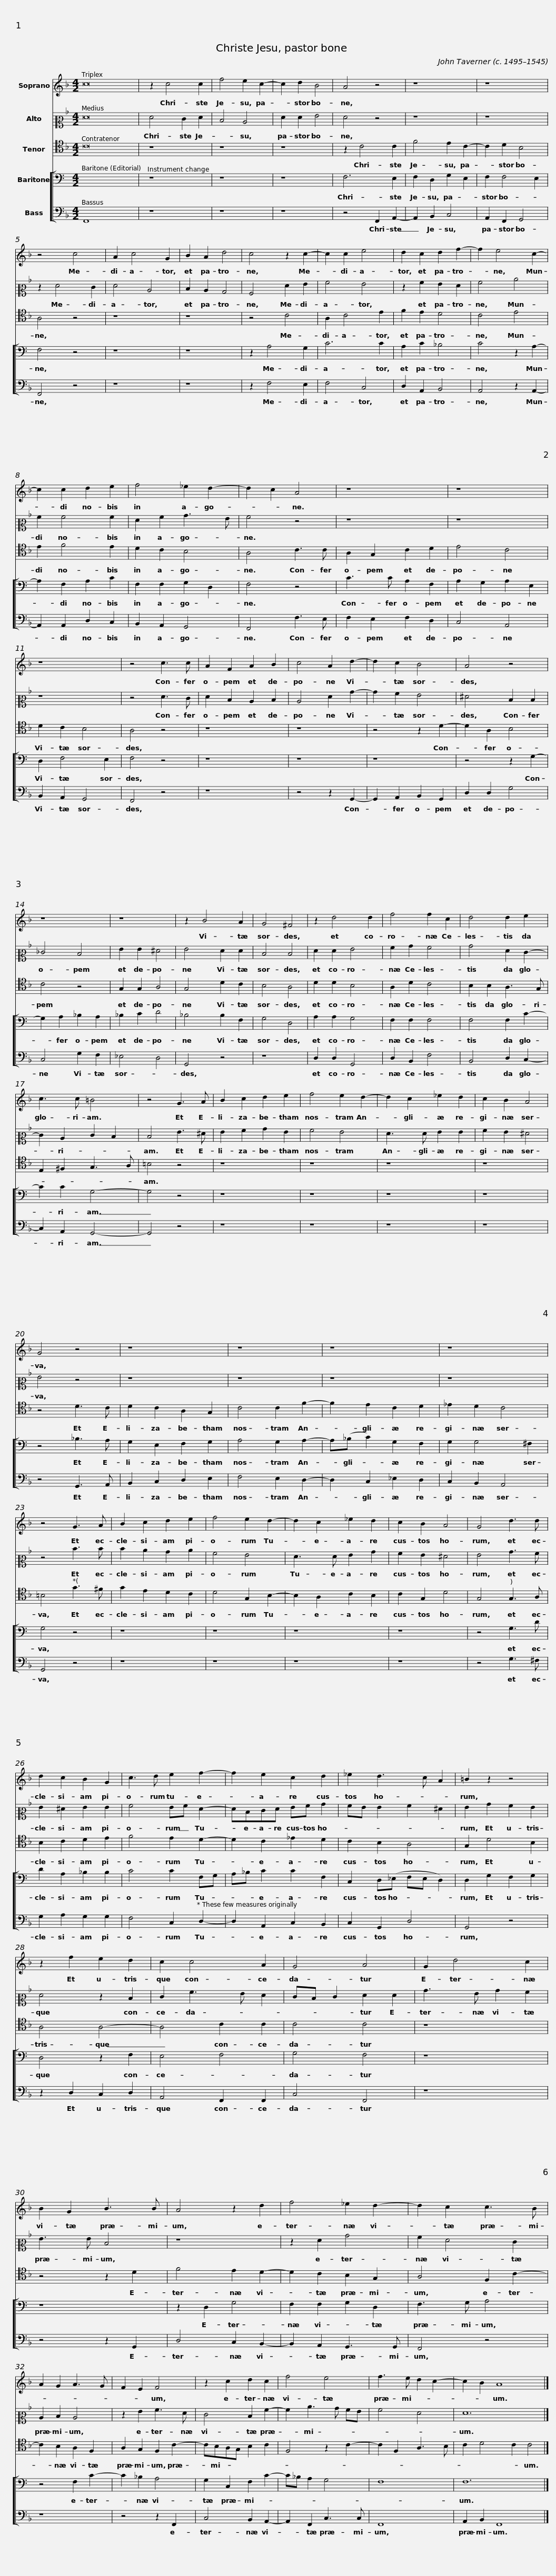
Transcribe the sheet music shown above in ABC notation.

X:1
%%score 1 2 3 [ 4 5 ]
L:1/8
M:4/2
I:linebreak $
K:F
V:1 treble
V:2 alto2
V:3 tenor transpose=-12
V:4 bass
V:5 bass
V:1
 c16 | z2 c4 c2 | f4 e2 c2- | c2 d2 B4 | A4 z4 | %5
 z8 | z8 | z4 c4 |$ A2 c4 G2 | B2 A2 d4 | %10
 c4 z2 c2- | c2 c2 e4 | d2 c2 d2 f2- | f2 e4 c2- | c2 c2 d2 e2 |$ %15
 f4 _e2 d2- | d2 c2 A4 | z8 | z8 | z8 | %20
 z4 c3 c | A2 F2 A2 B2 |$ c4 A2 d2- | d2 c2 B4 | A4 z4 | %25
 z8 | z8 | z2 B4 A2 | G4 ^F4 |$ z2 d4 d2 | %30
 f4 f2 c2 | d4 d2 e2 | c3 c =B4 | z4 G3 A | B2 c2 d2 e2 | %35
 f4 e2 d2- |$ d2 c2 _e2 d2 | c2 B2 A4 | G4 z4 | z8 | %40
 z8 | z8 | z8 |$ z4 G3 A | B2 c2 d2 e2 | %45
 f4 e2 d2- | d2 c2 _e2 d2 | c2 B2 A4 | G4 d3 d | d2 c2 B2 G2 |$ %50
 c3 d e2 f2- | f2 e2 c2 d2 | _e2 d3 c A2 | =B2 z2 z4 | z2 f2 e2 d2 | %55
 c2 c4 A2 |$ G4 A4 | G2 d4 c2 | B2 G2 B3 B | A4 z2 d2 | %60
 f4 _e2 d2- | d2 c2 c3 B |$ A2 G2 A3 G | F2 E2 F4 | z2 c2 d2 c2 | %65
 f4 e4 | f3 e d2 c2- |$ c2 B2 A8 |] %68
V:2
 F16 | F4 E2 F2 | D4 C4 | F2 F2 G4 | F4 z4 | %5
 z8 | z8 | z2 F4 E2 |$ F4 C4 | D2 C2 B,4 | %10
 A,4 F2 G2 | A4 G4 | z2 A2 G2 F2 | A4 c4 | A2 A4 A2 |$ %15
 F2 A2 B3 G | A4 z4 | z8 | z8 | z8 | %20
 z4 F3 E | F2 D2 C2 D2 |$ C4 F2 B2- | B2 A2 G4 | ^F4 D2 D2 | %25
 _E4 D4 | G2 G2 ^F4 | G4 F2 F2 | D4 D4 |$ F2 F2 G4 | %30
 A2 B2 A4 | B4 F2 E2- | E2 C2 E2 D2 | D4 G3 ^F | G2 A2 B2 G2 | %35
 A4 G4 |$ F3 F G2 G2 | A2 G2 ^F4 | G4 z4 | z8 | %40
 z8 | z8 | z8 |$ z4 d3 d | d2 c2 B2 c2 | %45
 A4 G4 | F3 F G2 B2 | A2 G2 ^F4 | G4 B3 A | G2 ^F2 G2 G2 |$ %50
 A4 GA F2- | FDEF GA B2 | AG G2 A2 ^F2 | G2 B2 A2 G2 | F4 z2 D2 | %55
 E2 A3 G F2 |$ ED E2 F2 F2 | B3 G B2 A2 | G3 G D4 | z8 | %60
 z2 F2 B4 | A2 F4 E2 |$ C2 D2 C4 | z2 G2 A3 F | E4 D2 A2- | %65
 A2 c3 B AG | A4 F4 |$ F12 |] %68
V:3
 C16 | z8 | z8 | z8 | z2 C4 C2 | %5
 F4 E2 C2- | C2 D2 B,4 | A,4 z4 |$ z8 | z8 | %10
 z4 C4 | A,2 C4 E2 | F2 E2 D4 | C4 E4 | E2 F4 E2 |$ %15
 D2 C2 B,4 | A,4 C3 C | A,2 G,2 C2 D2 | E4 C4 | D2 C2 B,4 | %20
 A,4 z4 | z8 |$ z8 | z4 z2 D2- | D2 A,2 B,4 | %25
 C4 z4 | G,2 G,2 A,4 | G,4 D2 C2 | B,4 A,4 |$ D2 D2 B,4 | %30
 A,2 D2 C4 | B,2 B,2 A,3 G, | E,2 ^F,2 G,3 A, | =B,4 z4 | z8 | %35
 z8 |$ z8 | z8 | z4 D3 C | D2 C2 A,2 G,2 | %40
 C4 C2 F2- | F2 E2 C2 D2 | _E2 D2 C4 |$ =B,4 G3 ^F | G2 E2 D2 C2 | %45
 D4 G,2 B,2- | B,2 A,2 C2 B,2 | C2 G,2 D4 | G,4 G,3 A, | B,2 C2 D2 E2 |$ %50
 F4 E2 D2- | D2 C2 _E2 D2 | C2 B,2 A,4 | G,2 D4 B,2 | A,4 A,4- | %55
 A,4 C2 C2 |$ C4 C4 | z8 | z4 z2 D2 | F4 E2 D2- | %60
 D2 C2 B,2 G,2 | A,4 F,2 C2- |$ C2 B,2 A,2 F,2 | A,2 G,2 F,2 C2- | CB,A,G, B,2 C2 | %65
 F,4 z2 C2- | C2 F,2 A,3 B, |$ C2 D4 C2 C4 |] %68
V:4
[K:C] x16 | z8 | z8 | z8 | F,6 E,2 | %5
 F,2 D,2 G,2 E,2 | F,2 F,4 E,2 | F,4 z4 |$ z8 | z8 | %10
 z2 A,4 G,2 | C6 C2 | A,2 C2 _B,4 | C4 z2 A,2- | A,2 F,2 A,2 C2 |$ %15
 F,2 F,2 G,2 D,2 | F,4 z4 | C3 C A,2 F,2 | A,2 G,2 A,2 E,2 | D,2 F,4 E,2 | %20
 F,4 z4 | z8 |$ z8 | z8 | z4 z2 G,2- | %25
 G,2 A,2 _B,2 A,2 | _B,2 C2 D4 | _B,4 B,2 F,2 | G,4 D,4 |$ A,2 A,2 G,4 | %30
 F,2 F,2 F,4 | F,4 F,2 C2- | C2 C2 G,4- | G,4 z4 | z8 | %35
 z8 |$ z8 | z8 | z4 _B,3 A, | G,2 E,2 F,2 G,2 | %40
 A,4 G,2 A,2- | A,(_B, C2) G,2 F,2 | G,2 G,4 ^F,2 |$ G,4 z4 | z8 | %45
 z8 | z8 | z8 | z4 G,3 D | D2 A,2 _B,2 B,2 |$ %50
 C4 C2 F,G, | A,_B, C2 C2 F,2 | C,2 D,(_E, F,E, D,2) | D,2 G,2 F,2 G,2 | D,4 z2 F,2 | %55
 E,4 F,4 |$ G,4 F,4 | z8 | z8 | z2 D,2 G,4 | %60
 F,2 F,2 G,2 D,2 | F,3 G, A,4 |$ z4 F,2 C2- | C2 _B,2 A,4 | G,2 C,2 F,2 C2- | %65
 C_B, A,2 G,4 | F,8 |$ F,12 |] %68
V:5
 F,,8 x8 | z8 | z8 | z8 | z4 F,,2 A,,2- | %5
 A,,2 B,,2 C,4 | A,,2 F,,2 G,,4 | F,,4 z4 |$ z8 | z8 | %10
 z2 F,4 E,2 | F,4 C,4 | D,2 A,,2 B,,4 | A,,4 z2 A,,2- | A,,2 A,,2 D,2 C,2 |$ %15
 B,,2 A,,2 G,,4 | F,,4 F,3 E, | F,2 E,2 F,2 D,2 | C,4 A,,4 | B,,2 A,,2 G,,4 | %20
 F,,4 z4 | z8 |$ z4 z2 G,,2- | G,,2 A,,2 B,,2 G,,2 | D,2 D,2 G,4 | %25
 C,4 G,2 F,2 | _E,4 D,4 | G,,4 z4 | z8 |$ D,2 D,2 G,,4 | %30
 D,2 B,,2 F,4 | B,,4 D,2 C,2- | C,2 A,,2 G,,4- | G,,4 z4 | z8 | %35
 z8 |$ z8 | z8 | z4 G,,3 A,, | B,,2 C,2 D,2 E,2 | %40
 F,4 E,2 D,2- | D,2 C,2 _E,2 D,2 | C,2 B,,2 A,,4 |$ G,,4 z4 | z8 | %45
 z8 | z8 | z8 | z4 G,3 ^F, | G,2 A,2 G,2 G,2 |$ %50
 F,4 C,2 D,2- | D,2 A,,2 C,2 B,,2 | C,2 G,,2 D,4 | G,,4 z4 | z2 D,2 C,2 D,2 | %55
 A,,4 F,,2 F,,2 |$ C,4 F,,4 | z8 | z4 z2 G,,2 | D,4 C,2 B,,2- | %60
 B,,2 A,,2 G,,3 G,, | F,,4 z4 |$ z8 | z4 z2 F,,2 | C,4 B,,2 A,,2- | %65
 A,,2 F,,2 C,3 C, | F,,8 |$ A,,2 B,,2 F,,8 |] %68
